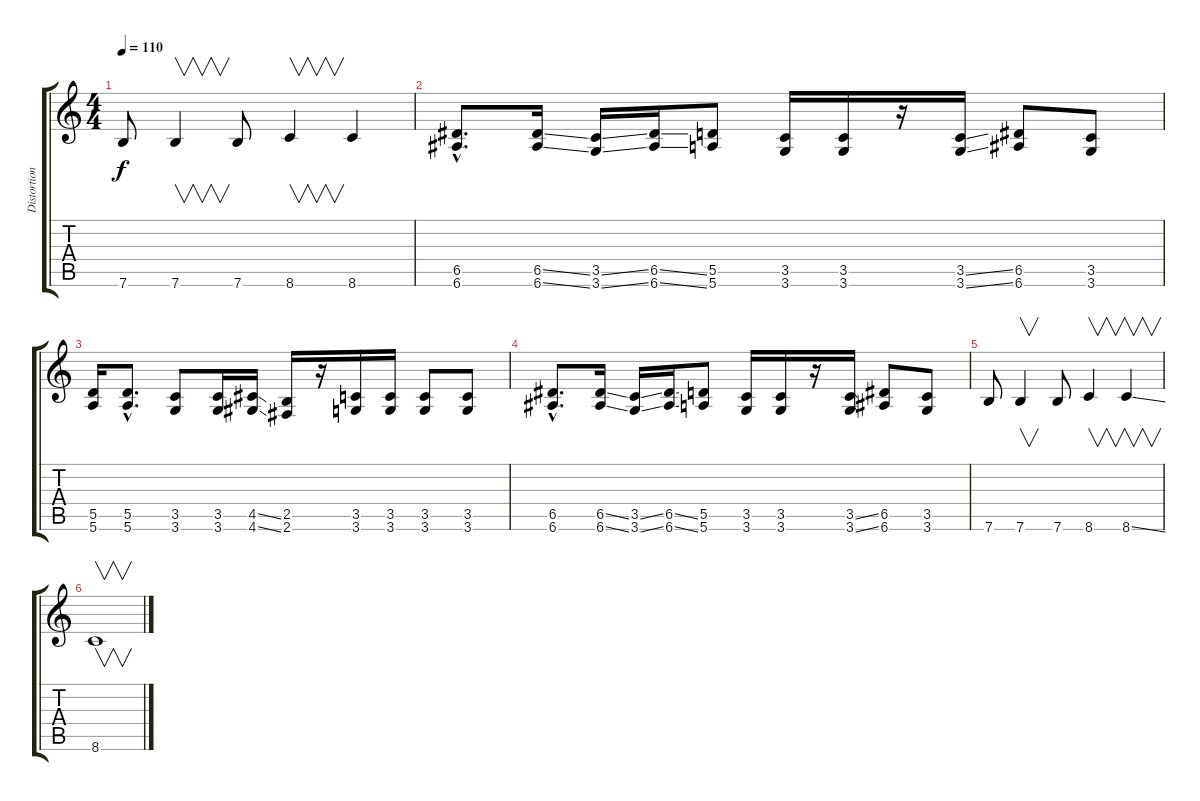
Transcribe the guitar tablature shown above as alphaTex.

\track ("Distortion" "Distortion") {instrument distortionguitar}
\staff {score tabs}
\tuning (E4 B3 G3 D3 A2 E2) {hide}
\ts (4 4)
\tempo 110
\clef g2
\ks c
7.6.8{dy f} 7.6.4{v} 7.6.8 8.6.4{v} 8.6.4 |
(6.5{hac} 6.6{hac}).8{d} (6.5{ss} 6.6{ss}).16 (3.5{ss} 3.6{ss}).16 (6.5{ss} 6.6{ss}).16 (5.5 5.6).8 (3.5 3.6).16 (3.5 3.6).16 r.16 (3.5{ss} 3.6{ss}).16 (6.5 6.6).8 (3.5 3.6).8 |
(5.5 5.6).16 (5.5{hac} 5.6{hac}).8{d} (3.5 3.6).8 (3.5 3.6).16 (4.5{ss} 4.6{ss}).16 (2.5 2.6).16 r.16 (3.5 3.6).16 (3.5 3.6).16 (3.5 3.6).8 (3.5 3.6).8 |
(6.5{hac} 6.6{hac}).8{d} (6.5{ss} 6.6{ss}).16 (3.5{ss} 3.6{ss}).16 (6.5{ss} 6.6{ss}).16 (5.5 5.6).8 (3.5 3.6).16 (3.5 3.6).16 r.16 (3.5{ss} 3.6{ss}).16 (6.5 6.6).8 (3.5 3.6).8 |
7.6.8 7.6.4{v} 7.6.8 8.6.4{v} 8.6{ss}.4{v} |
8.6.1{v volume 5}
